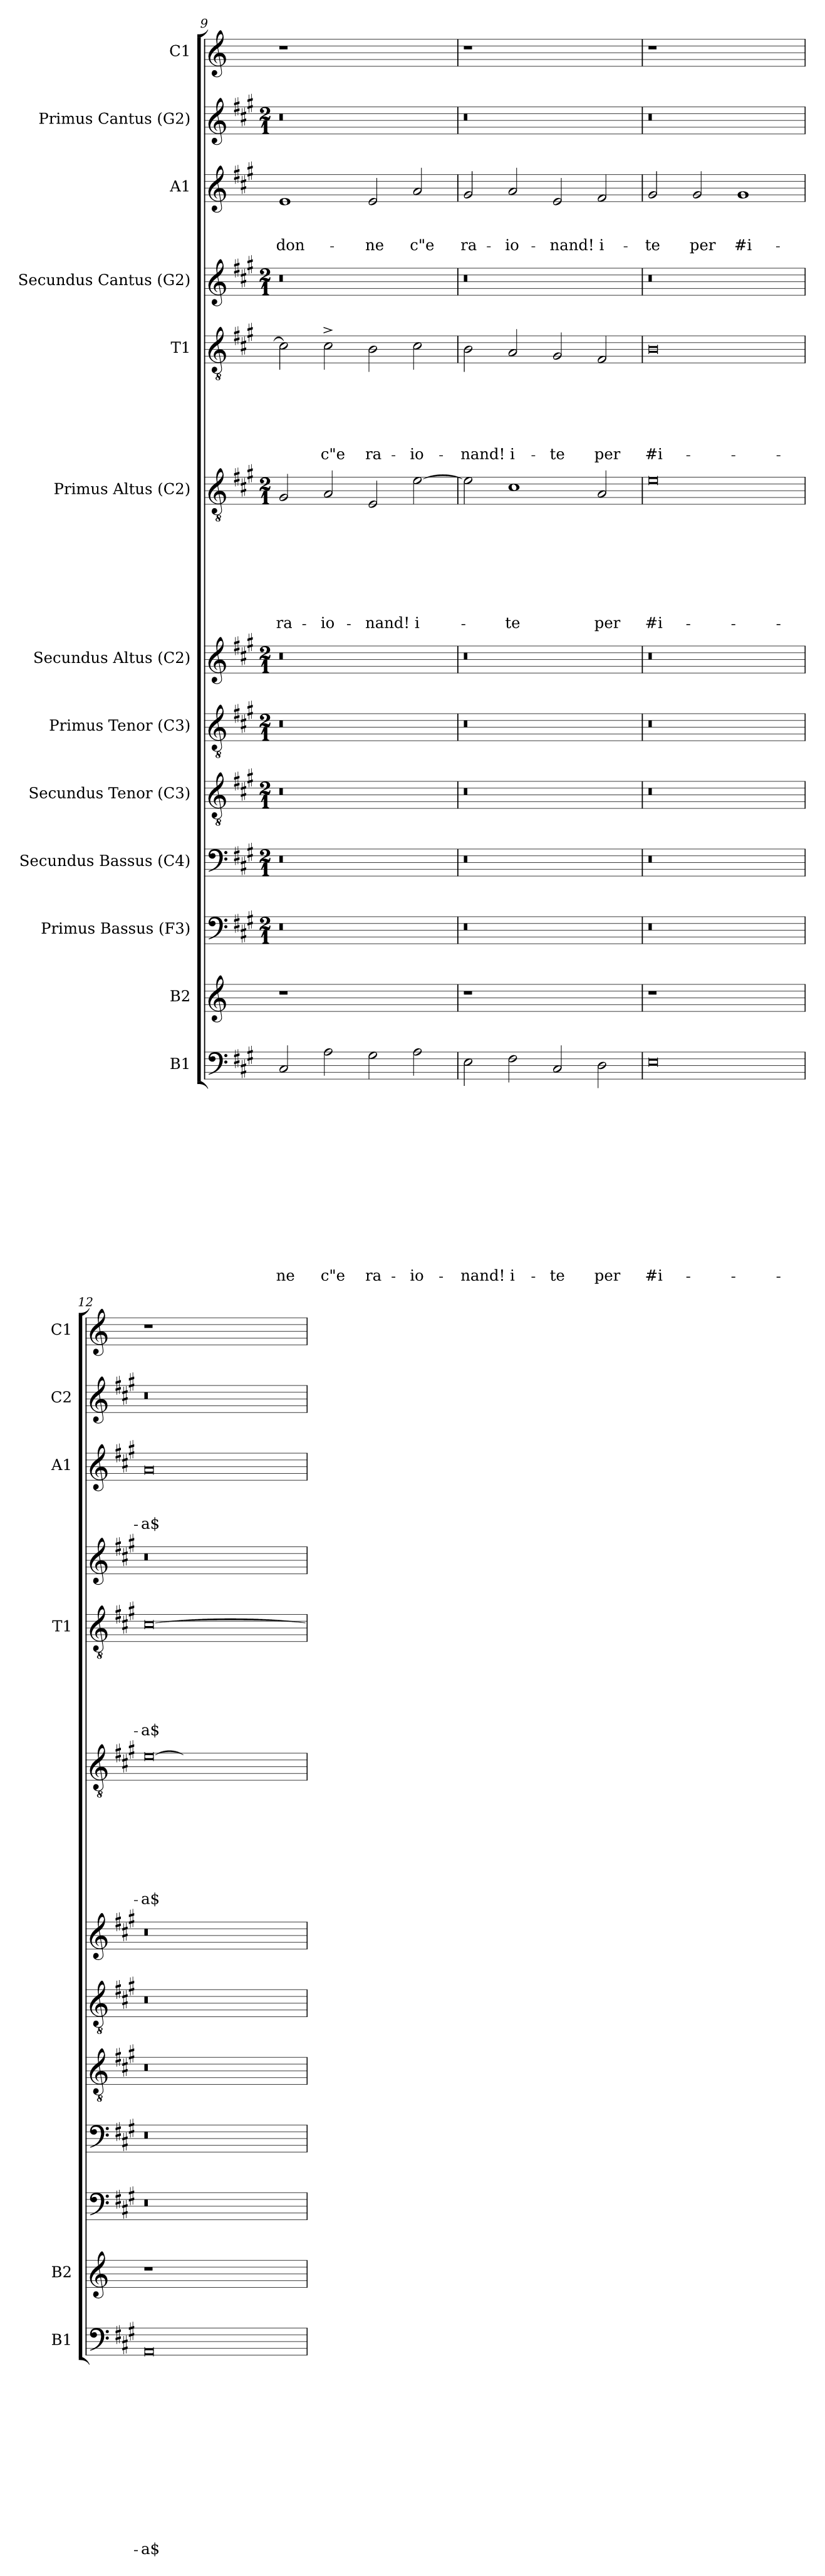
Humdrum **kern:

**kern	**text	**text	**text	**text	**text	**text	**text	**text	**text	**text	**text	**text	**text	**kern	**kern	**kern	**kern	**kern	**kern	**kern	**text	**text	**text	**text	**text	**text	**text	**text	**kern	**text	**text	**text	**text	**text	**text	**kern	**kern	**text	**text	**text	**kern	**kern
*part13	*part13	*part13	*part13	*part13	*part13	*part13	*part13	*part13	*part13	*part13	*part13	*part13	*part13	*part12	*part11	*part10	*part9	*part8	*part7	*part6	*part6	*part6	*part6	*part6	*part6	*part6	*part6	*part6	*part5	*part5	*part5	*part5	*part5	*part5	*part5	*part4	*part3	*part3	*part3	*part3	*part2	*part1
*staff13	*staff13	*staff13	*staff13	*staff13	*staff13	*staff13	*staff13	*staff13	*staff13	*staff13	*staff13	*staff13	*staff13	*staff12	*staff11	*staff10	*staff9	*staff8	*staff7	*staff6	*staff6	*staff6	*staff6	*staff6	*staff6	*staff6	*staff6	*staff6	*staff5	*staff5	*staff5	*staff5	*staff5	*staff5	*staff5	*staff4	*staff3	*staff3	*staff3	*staff3	*staff2	*staff1
*I"B1	*	*	*	*	*	*	*	*	*	*	*	*	*	*I"B2	*I"Primus Bassus (F3)	*I"Secundus Bassus (C4)	*I"Secundus Tenor (C3)	*I"Primus Tenor (C3)	*I"Secundus Altus (C2)	*I"Primus Altus (C2)	*	*	*	*	*	*	*	*	*I"T1	*	*	*	*	*	*	*I"Secundus Cantus (G2)	*I"A1	*	*	*	*I"Primus Cantus (G2)	*I"C1
*I'B1	*	*	*	*	*	*	*	*	*	*	*	*	*	*I'B2	*	*	*	*	*	*	*	*	*	*	*	*	*	*	*I'T1	*	*	*	*	*	*	*	*I'A1	*	*	*	*I'C2	*I'C1
*clefF4	*	*	*	*	*	*	*	*	*	*	*	*	*	*clefG2	*clefF4	*clefF4	*clefGv2	*clefGv2	*clefG2	*clefGv2	*	*	*	*	*	*	*	*	*clefGv2	*	*	*	*	*	*	*clefG2	*clefG2	*	*	*	*clefG2	*clefG2
*	*	*	*	*	*	*	*	*	*	*	*	*	*	*	*	*ITrd7c12	*	*	*	*	*	*	*	*	*	*	*	*	*	*	*	*	*	*	*	*	*	*	*	*	*	*
*k[f#c#g#]	*	*	*	*	*	*	*	*	*	*	*	*	*	*k[]	*k[f#c#g#]	*k[f#c#g#]	*k[f#c#g#]	*k[f#c#g#]	*k[f#c#g#]	*k[f#c#g#]	*	*	*	*	*	*	*	*	*k[f#c#g#]	*	*	*	*	*	*	*k[f#c#g#]	*k[f#c#g#]	*	*	*	*k[f#c#g#]	*k[]
*A:	*	*	*	*	*	*	*	*	*	*	*	*	*	*C:	*A:	*A:	*A:	*A:	*A:	*A:	*	*	*	*	*	*	*	*	*A:	*	*	*	*	*	*	*A:	*A:	*	*	*	*A:	*C:
*	*	*	*	*	*	*	*	*	*	*	*	*	*	*	*M2/1	*M2/1	*M2/1	*M2/1	*M2/1	*M2/1	*	*	*	*	*	*	*	*	*	*	*	*	*	*	*	*M2/1	*	*	*	*	*M2/1	*
=9	=9	=9	=9	=9	=9	=9	=9	=9	=9	=9	=9	=9	=9	=9	=9	=9	=9	=9	=9	=9	=9	=9	=9	=9	=9	=9	=9	=9	=9	=9	=9	=9	=9	=9	=9	=9	=9	=9	=9	=9	=9	=9
!	!	!	!	!	!	!	!	!	!	!	!	!	!LO:LY:b	!	!	!	!	!	!	!	!	!	!	!	!	!	!	!LO:LY:b	!	!	!	!	!	!	!	!	!	!	!	!LO:LY:b	!	!
2C#/	.	.	.	.	.	.	.	.	.	.	.	.	-ne	1r	0r	0r	0r	0r	0r	2G#/	.	.	.	.	.	.	.	ra-	2c#\]	.	.	.	.	.	.	0r	1e	.	.	don-	0r	1r
!	!	!	!	!	!	!	!	!	!	!	!	!	!LO:LY:b	!	!	!	!	!	!	!	!	!	!	!	!	!	!	!LO:LY:b	!	!	!	!	!	!	!LO:LY:b	!	!	!	!	!	!	!
2A\	.	.	.	.	.	.	.	.	.	.	.	.	c"e	.	.	.	.	.	.	2A/	.	.	.	.	.	.	.	-io-	2c#^>\	.	.	.	.	.	c"e	.	.	.	.	.	.	.
!	!	!	!	!	!	!	!	!	!	!	!	!	!LO:LY:b	!	!	!	!	!	!	!	!	!	!	!	!	!	!	!LO:LY:b	!	!	!	!	!	!	!LO:LY:b	!	!	!	!	!LO:LY:b	!	!
2G#\	.	.	.	.	.	.	.	.	.	.	.	.	ra-	1ryy	.	.	.	.	.	2E/	.	.	.	.	.	.	.	-nand!	2B\	.	.	.	.	.	ra-	.	2e/	.	.	-ne	.	1ryy
!	!	!	!	!	!	!	!	!	!	!	!	!	!LO:LY:b	!	!	!	!	!	!	!	!	!	!	!	!	!	!	!LO:LY:b:rj	!	!	!	!	!	!	!LO:LY:b	!	!	!	!	!LO:LY:b	!	!
2A\	.	.	.	.	.	.	.	.	.	.	.	.	-io-	.	.	.	.	.	.	[>2e\	.	.	.	.	.	.	.	i-	2c#\	.	.	.	.	.	-io-	.	2a/	.	.	c"e	.	.
=10	=10	=10	=10	=10	=10	=10	=10	=10	=10	=10	=10	=10	=10	=10	=10	=10	=10	=10	=10	=10	=10	=10	=10	=10	=10	=10	=10	=10	=10	=10	=10	=10	=10	=10	=10	=10	=10	=10	=10	=10	=10	=10
!	!	!	!	!	!	!	!	!	!	!	!	!	!LO:LY:b	!	!	!	!	!	!	!	!	!	!	!	!	!	!	!	!	!	!	!	!	!	!LO:LY:b	!	!	!	!	!LO:LY:b	!	!
2E\	.	.	.	.	.	.	.	.	.	.	.	.	-nand!	1r	0r	0r	0r	0r	0r	2e\]	.	.	.	.	.	.	.	.	2B\	.	.	.	.	.	-nand!	0r	2g#/	.	.	ra-	0r	1r
!	!	!	!	!	!	!	!	!	!	!	!	!	!LO:LY:b	!	!	!	!	!	!	!	!	!	!	!	!	!	!	!LO:LY:b	!	!	!	!	!	!	!LO:LY:b	!	!	!	!	!LO:LY:b	!	!
2F#\	.	.	.	.	.	.	.	.	.	.	.	.	i-	.	.	.	.	.	.	1c#	.	.	.	.	.	.	.	-te	2A/	.	.	.	.	.	i-	.	2a/	.	.	-io-	.	.
!	!	!	!	!	!	!	!	!	!	!	!	!	!LO:LY:b	!	!	!	!	!	!	!	!	!	!	!	!	!	!	!	!	!	!	!	!	!	!LO:LY:b	!	!	!	!	!LO:LY:b	!	!
2C#/	.	.	.	.	.	.	.	.	.	.	.	.	-te	1ryy	.	.	.	.	.	.	.	.	.	.	.	.	.	.	2G#/	.	.	.	.	.	-te	.	2e/	.	.	-nand!	.	1ryy
!	!	!	!	!	!	!	!	!	!	!	!	!	!LO:LY:b	!	!	!	!	!	!	!	!	!	!	!	!	!	!	!LO:LY:b	!	!	!	!	!	!	!LO:LY:b	!	!	!	!	!LO:LY:b	!	!
2D\	.	.	.	.	.	.	.	.	.	.	.	.	per	.	.	.	.	.	.	2A/	.	.	.	.	.	.	.	per	2F#/	.	.	.	.	.	per	.	2f#/	.	.	i-	.	.
!!LO:LB:g=z
=11	=11	=11	=11	=11	=11	=11	=11	=11	=11	=11	=11	=11	=11	=11	=11	=11	=11	=11	=11	=11	=11	=11	=11	=11	=11	=11	=11	=11	=11	=11	=11	=11	=11	=11	=11	=11	=11	=11	=11	=11	=11	=11
!	!	!	!	!	!	!	!	!	!	!	!	!	!LO:LY:b:rj	!	!	!	!	!	!	!	!	!	!	!	!	!	!	!LO:LY:b:rj	!	!	!	!	!	!	!LO:LY:b:rj	!	!	!	!	!LO:LY:b	!	!
0E	.	.	.	.	.	.	.	.	.	.	.	.	#i-	1r	0r	0r	0r	0r	0r	0e	.	.	.	.	.	.	.	#i-	0B	.	.	.	.	.	#i-	0r	2g#/	.	.	-te	0r	1r
!	!	!	!	!	!	!	!	!	!	!	!	!	!	!	!	!	!	!	!	!	!	!	!	!	!	!	!	!	!	!	!	!	!	!	!	!	!	!	!	!LO:LY:b	!	!
.	.	.	.	.	.	.	.	.	.	.	.	.	.	.	.	.	.	.	.	.	.	.	.	.	.	.	.	.	.	.	.	.	.	.	.	.	2g#/	.	.	per	.	.
!	!	!	!	!	!	!	!	!	!	!	!	!	!	!	!	!	!	!	!	!	!	!	!	!	!	!	!	!	!	!	!	!	!	!	!	!	!	!	!	!LO:LY:b	!	!
.	.	.	.	.	.	.	.	.	.	.	.	.	.	1ryy	.	.	.	.	.	.	.	.	.	.	.	.	.	.	.	.	.	.	.	.	.	.	1g#	.	.	#i-	.	1ryy
=12	=12	=12	=12	=12	=12	=12	=12	=12	=12	=12	=12	=12	=12	=12	=12	=12	=12	=12	=12	=12	=12	=12	=12	=12	=12	=12	=12	=12	=12	=12	=12	=12	=12	=12	=12	=12	=12	=12	=12	=12	=12	=12
!	!	!	!	!	!	!	!	!	!	!	!	!	!LO:LY:b:rj	!	!	!	!	!	!	!	!	!	!	!	!	!	!	!LO:LY:b:rj	!	!	!	!	!	!	!LO:LY:b:rj	!	!	!	!	!LO:LY:b:rj	!	!
0AA	.	.	.	.	.	.	.	.	.	.	.	.	-a$	1r	0r	0r	0r	0r	0r	[>0e	.	.	.	.	.	.	.	-a$	[>0c#	.	.	.	.	.	-a$	0r	0a	.	.	-a$	0r	1r
.	.	.	.	.	.	.	.	.	.	.	.	.	.	1ryy	.	.	.	.	.	.	.	.	.	.	.	.	.	.	.	.	.	.	.	.	.	.	.	.	.	.	.	1ryy
=	=	=	=	=	=	=	=	=	=	=	=	=	=	=	=	=	=	=	=	=	=	=	=	=	=	=	=	=	=	=	=	=	=	=	=	=	=	=	=	=	=	=
*-	*-	*-	*-	*-	*-	*-	*-	*-	*-	*-	*-	*-	*-	*-	*-	*-	*-	*-	*-	*-	*-	*-	*-	*-	*-	*-	*-	*-	*-	*-	*-	*-	*-	*-	*-	*-	*-	*-	*-	*-	*-	*-
